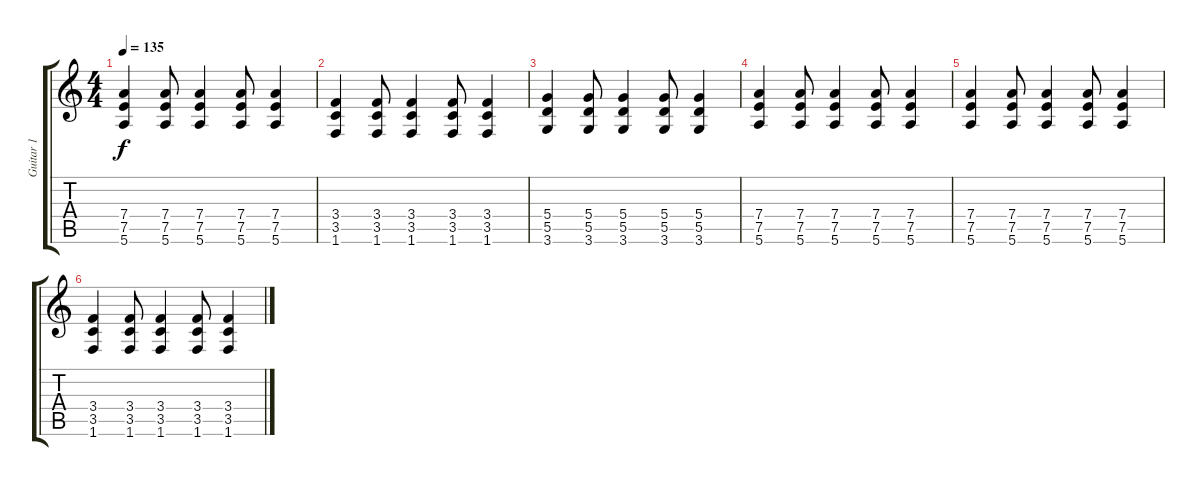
\track ("Guitar 1" "Guitar 1") {instrument overdrivenguitar}
\staff {score tabs}
\tuning (E4 B3 G3 D3 A2 E2) {hide}
\ts (4 4)
\tempo 135
\clef g2
\ks c
(7.4 7.5 5.6).4{dy f} (7.4 7.5 5.6).8 (7.4 7.5 5.6).4 (7.4 7.5 5.6).8 (7.4 7.5 5.6).4 |
(3.4 3.5 1.6).4{volume 4} (3.4 3.5 1.6).8 (3.4 3.5 1.6).4 (3.4 3.5 1.6).8 (3.4 3.5 1.6).4 |
(5.4 5.5 3.6).4 (5.4 5.5 3.6).8 (5.4 5.5 3.6).4 (5.4 5.5 3.6).8 (5.4 5.5 3.6).4 |
(7.4 7.5 5.6).4{volume 2} (7.4 7.5 5.6).8 (7.4 7.5 5.6).4 (7.4 7.5 5.6).8 (7.4 7.5 5.6).4 |
(7.4 7.5 5.6).4 (7.4 7.5 5.6).8 (7.4 7.5 5.6).4 (7.4 7.5 5.6).8 (7.4 7.5 5.6).4 |
(3.4 3.5 1.6).4 (3.4 3.5 1.6).8 (3.4 3.5 1.6).4 (3.4 3.5 1.6).8 (3.4 3.5 1.6).4{volume 0}
